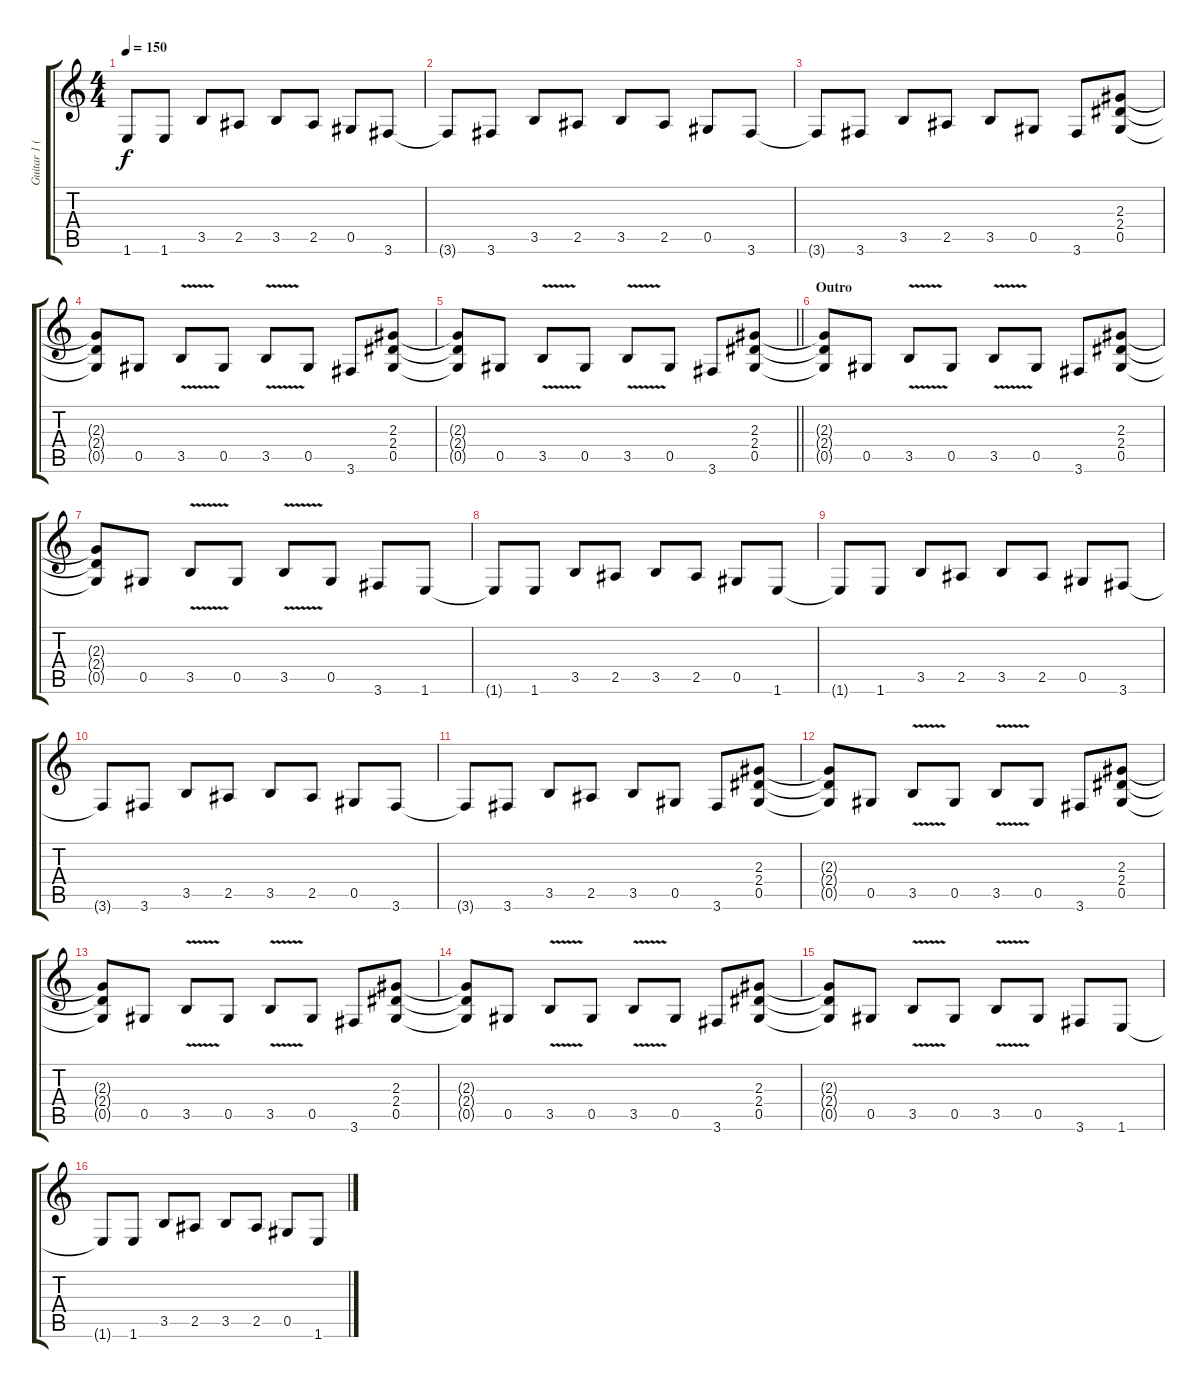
\track ("Guitar 1 (Slash)" "Guitar 1 (") {instrument distortionguitar}
\staff {score tabs}
\tuning (Eb4 Bb3 Gb3 Db3 Ab2 Eb2) {hide}
\ts (4 4)
\tempo 150
\clef g2
\ks c
1.6{t}.8{dy f} 1.6.8 3.5.8 2.5.8 3.5.8 2.5.8 0.5.8 3.6.8 |
3.6{t}.8 3.6.8 3.5.8 2.5.8 3.5.8 2.5.8 0.5.8 3.6.8 |
3.6{t}.8 3.6.8 3.5.8 2.5.8 3.5.8 0.5.8 3.6.8 (2.3 2.4 0.5).8 |
(2.3{t} 2.4{t} 0.5{t}).8 0.5.8 3.5{v}.8 0.5.8 3.5{v}.8 0.5.8 3.6.8 (2.3 2.4 0.5).8 |
\barLineRight lightlight
(2.3{t} 2.4{t} 0.5{t}).8 0.5.8 3.5{v}.8 0.5.8 3.5{v}.8 0.5.8 3.6.8 (2.3 2.4 0.5).8 |
\section ("" "Outro")
(2.3{t} 2.4{t} 0.5{t}).8{volume 11} 0.5.8 3.5{v}.8 0.5.8 3.5{v}.8 0.5.8 3.6.8 (2.3 2.4 0.5).8 |
(2.3{t} 2.4{t} 0.5{t}).8 0.5.8 3.5{v}.8 0.5.8 3.5{v}.8 0.5.8 3.6.8 1.6.8 |
1.6{t}.8 1.6.8 3.5.8 2.5.8 3.5.8 2.5.8 0.5.8 1.6.8 |
1.6{t}.8 1.6.8 3.5.8 2.5.8 3.5.8 2.5.8 0.5.8 3.6.8 |
3.6{t}.8 3.6.8 3.5.8 2.5.8 3.5.8 2.5.8 0.5.8 3.6.8 |
3.6{t}.8 3.6.8 3.5.8 2.5.8 3.5.8 0.5.8 3.6.8 (2.3 2.4 0.5).8 |
(2.3{t} 2.4{t} 0.5{t}).8 0.5.8 3.5{v}.8 0.5.8 3.5{v}.8 0.5.8 3.6.8 (2.3 2.4 0.5).8 |
(2.3{t} 2.4{t} 0.5{t}).8 0.5.8 3.5{v}.8 0.5.8 3.5{v}.8 0.5.8 3.6.8 (2.3 2.4 0.5).8 |
(2.3{t} 2.4{t} 0.5{t}).8 0.5.8 3.5{v}.8 0.5.8 3.5{v}.8 0.5.8 3.6.8 (2.3 2.4 0.5).8 |
(2.3{t} 2.4{t} 0.5{t}).8 0.5.8 3.5{v}.8 0.5.8 3.5{v}.8 0.5.8 3.6.8 1.6.8 |
1.6{t}.8 1.6.8 3.5.8 2.5.8 3.5.8 2.5.8 0.5.8 1.6.8
